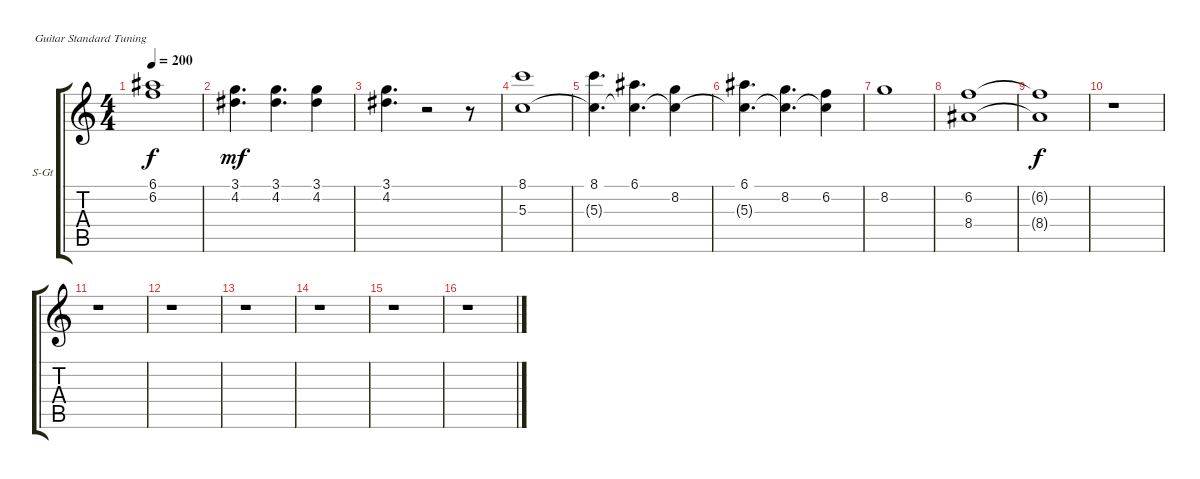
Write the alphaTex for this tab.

\bracketExtendMode groupsimilarinstruments
\firstSystemTrackNameOrientation horizontal
\otherSystemsTrackNameOrientation horizontal
\track ("Backing Vocals" "S-Gt") {instrument choiraahs}
\staff {score tabs}
\tuning (E4 B3 G3 D3 A2 E2)
\displaytranspose 12
\ts (4 4)
\tempo 200
\clef g2
\ks aminor
(6.1{t} 6.2{t}).1{dy f} |
(3.1 4.2).4{d dy mf} (3.1 4.2).4{d} (3.1 4.2).4 |
(3.1 4.2).4{d} r.2 r.8 |
(8.1 5.3).1 |
(8.1 5.3{t}).4{d} (6.1 5.3{t}).4{d} (8.2 5.3{t}).4 |
(6.1 5.3{t}).4{d} (8.2 5.3{t}).4{d} (6.2 5.3{t}).4 |
8.2.1 |
(6.2 8.4).1 |
(6.2{t} 8.4{t}).1{dy f} |
r.1 |
r.1 |
r.1 |
r.1 |
r.1 |
r.1 |
r.1
